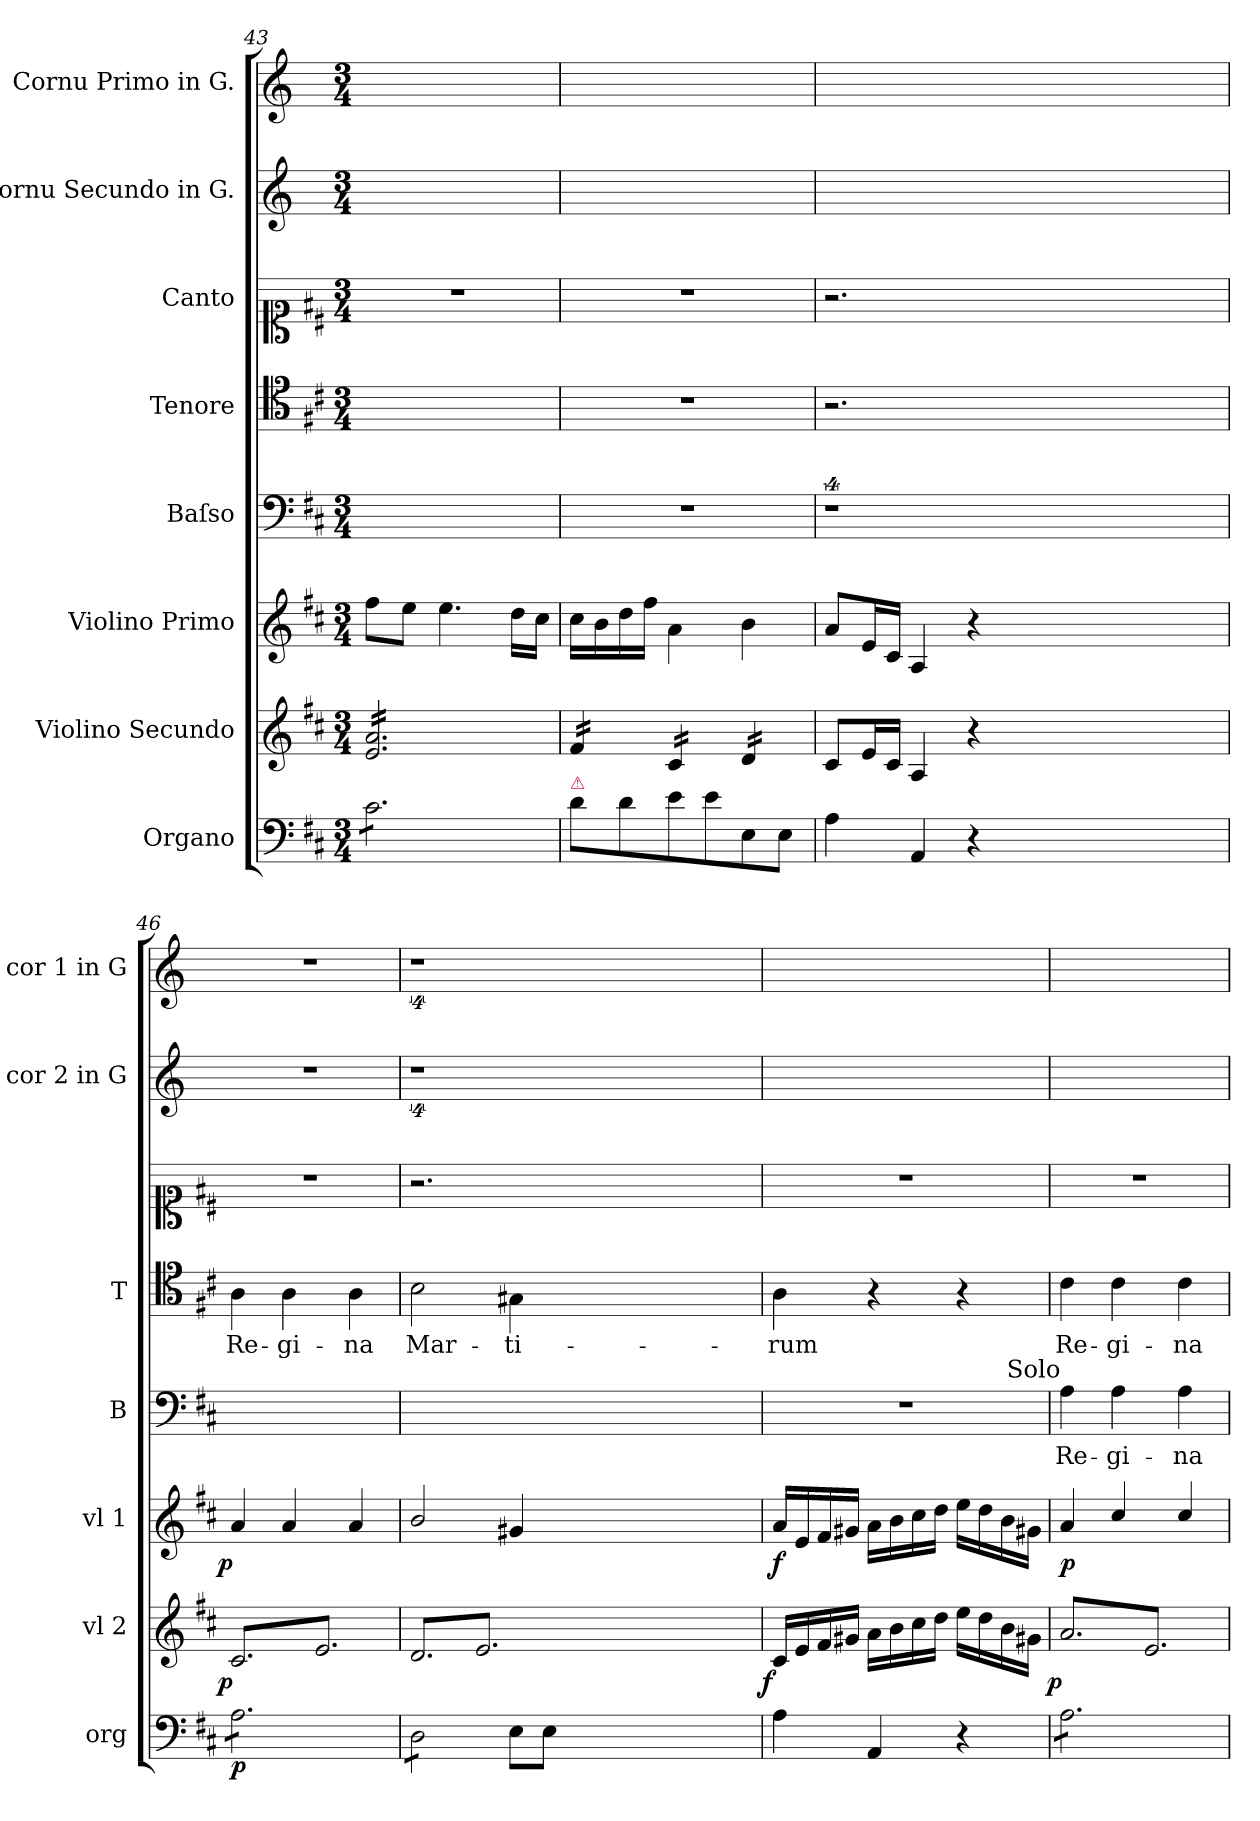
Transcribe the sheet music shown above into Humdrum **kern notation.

**kern	**dynam	**kern	**dynam	**kern	**dynam	**kern	**text	**kern	**text	**kern	**kern	**kern
*part8	*part8	*part7	*part7	*part6	*part6	*part5	*part5	*part4	*part4	*part3	*part2	*part1
*staff8	*staff8	*staff7	*staff7	*staff6	*staff6	*staff5	*staff5	*staff4	*staff4	*staff3	*staff2	*staff1
*I"Organo	*	*I"Violino Secundo	*	*I"Violino Primo	*	*I"Baſso	*	*I"Tenore	*	*I"Canto	*I"Cornu Secundo in G.	*I"Cornu Primo in G.
*I'org	*	*I'vl 2	*	*I'vl 1	*	*I'B	*	*I'T	*	*	*I'cor 2 in G	*I'cor 1 in G
*clefF4	*	*clefG2	*	*clefG2	*	*clefF4	*	*clefC4	*	*clefC1	*clefG2	*clefG2
*	*	*	*	*	*	*	*	*	*	*	*ITrd6c10	*ITrd6c10
*k[f#c#]	*	*k[f#c#]	*	*k[f#c#]	*	*k[f#c#]	*	*k[f#c#]	*	*k[f#c#]	*k[f#c#]	*k[f#c#]
*D:	*	*D:	*	*D:	*	*D:	*	*D:	*	*D:	*D:	*D:
*M3/4	*	*M3/4	*	*M3/4	*	*M3/4	*	*M3/4	*	*M3/4	*M3/4	*M3/4
=43	=43	=43	=43	=43	=43	=43	=43	=43	=43	=43	=43	=43
*tremolo	*	*	*	*	*	*	*	*	*	*	*	*
*	*	*tremolo	*	*	*	*	*	*	*	*	*	*
8c#\L	.	16e/ 16a/LL	.	8ff#\L	.	2.ryy	.	2.ryy	.	2.r	2.ryy	2.ryy
.	.	16e/ 16a/	.	.	.	.	.	.	.	.	.	.
8c#\	.	16e/ 16a/	.	8ee\J	.	.	.	.	.	.	.	.
.	.	16e/ 16a/	.	.	.	.	.	.	.	.	.	.
8c#\	.	16e/ 16a/	.	4.ee\	.	.	.	.	.	.	.	.
.	.	16e/ 16a/	.	.	.	.	.	.	.	.	.	.
8c#\	.	16e/ 16a/	.	.	.	.	.	.	.	.	.	.
.	.	16e/ 16a/	.	.	.	.	.	.	.	.	.	.
8c#\	.	16e/ 16a/	.	.	.	.	.	.	.	.	.	.
.	.	16e/ 16a/	.	.	.	.	.	.	.	.	.	.
8c#\J	.	16e/ 16a/	.	16dd\LL	.	.	.	.	.	.	.	.
*Xtremolo	*	*	*	*	*	*	*	*	*	*	*	*
.	.	16e/ 16a/JJ	.	16cc#\JJ	.	.	.	.	.	.	.	.
=44	=44	=44	=44	=44	=44	=44	=44	=44	=44	=44	=44	=44
!LO:TX:a:color=crimson:t=⚠	!	!	!	!	!	!	!	!	!	!	!	!
8d\L	.	16f#/LL	.	16cc#\LL	.	2.r	.	2.r	.	2.r	2.ryy	2.ryy
.	.	16f#/	.	16b\	.	.	.	.	.	.	.	.
8d\	.	16f#/	.	16dd\	.	.	.	.	.	.	.	.
.	.	16f#/JJ	.	16ff#\JJ	.	.	.	.	.	.	.	.
8e\	.	16c#/LL	.	4a\	.	.	.	.	.	.	.	.
.	.	16c#/	.	.	.	.	.	.	.	.	.	.
8e\	.	16c#/	.	.	.	.	.	.	.	.	.	.
.	.	16c#/JJ	.	.	.	.	.	.	.	.	.	.
8E/	.	16d/LL	.	4b\	.	.	.	.	.	.	.	.
.	.	16d/	.	.	.	.	.	.	.	.	.	.
8E/J	.	16d/	.	.	.	.	.	.	.	.	.	.
.	.	16d/JJ	.	.	.	.	.	.	.	.	.	.
*	*	*Xtremolo	*	*	*	*	*	*	*	*	*	*
=45	=45	=45	=45	=45	=45	=45	=45	=45	=45	=45	=45	=45
4A\	.	8c#/L	.	8a/L	.	4%9r	.	2.r	.	2.r	0ryy	0ryy
.	.	16e/L	.	16e/L	.	.	.	.	.	.	.	.
.	.	16c#/JJ	.	16c#/JJ	.	.	.	.	.	.	.	.
4AA/	.	4A/	.	4A/	.	.	.	.	.	.	.	.
4r	.	4r	.	4r	.	.	.	.	.	.	.	.
1.ryy	.	1.ryy	.	1.ryy	.	.	.	1.ryy	.	1.ryy	.	.
.	.	.	.	.	.	.	.	.	.	.	4ryy	4ryy
=46	=46	=46	=46	=46	=46	=46	=46	=46	=46	=46	=46	=46
!	!	!	!LO:DY:rj	!	!LO:DY:b:rj	!	!	!	!	!	!	!
*tremolo	*	*	*	*	*	*	*	*	*	*	*	*
*	*	*tremolo	*	*	*	*	*	*	*	*	*	*
8A\L	p	8c#/L	p	4a/	p	2.ryy	.	4A\	Re-	2.r	2.r	2.r
8A\	.	8e/	.	.	.	.	.	.	.	.	.	.
8A\	.	8c#/	.	4a/	.	.	.	4A\	-gi-	.	.	.
8A\	.	8e/	.	.	.	.	.	.	.	.	.	.
8A\	.	8c#/	.	4a/	.	.	.	4A\	-na	.	.	.
8A\J	.	8e/J	.	.	.	.	.	.	.	.	.	.
=47	=47	=47	=47	=47	=47	=47	=47	=47	=47	=47	=47	=47
8D\L	.	8d/L	.	2b/	.	0ryy	.	2B\	Mar-	2.r	4%9r	4%9r
8D\	.	8e/	.	.	.	.	.	.	.	.	.	.
8D\	.	8d/	.	.	.	.	.	.	.	.	.	.
8D\J	.	8e/	.	.	.	.	.	.	.	.	.	.
*Xtremolo	*	*	*	*	*	*	*	*	*	*	*	*
8E\L	.	8d/	.	4g#X/	.	.	.	4G#X\	-ti-	.	.	.
8E\J	.	8e/J	.	.	.	.	.	.	.	.	.	.
*	*	*Xtremolo	*	*	*	*	*	*	*	*	*	*
1.ryy	.	1.ryy	.	1.ryy	.	.	.	1.ryy	.	1.ryy	.	.
.	.	.	.	.	.	.	.	.	.	.	.	.
.	.	.	.	.	.	.	.	.	.	.	.	.
.	.	.	.	.	.	4ryy	.	.	.	.	.	.
=48	=48	=48	=48	=48	=48	=48	=48	=48	=48	=48	=48	=48
!	!	!	!LO:DY:rj	!	!LO:DY:b	!	!	!	!	!	!	!
4A\	.	16c#/LL	f	16a/LL	f	2.r	.	4A\	-rum	2.r	2.ryy	2.ryy
.	.	16e/	.	16e/	.	.	.	.	.	.	.	.
.	.	16f#/	.	16f#/	.	.	.	.	.	.	.	.
.	.	16g#X/JJ	.	16g#X/JJ	.	.	.	.	.	.	.	.
4AA/	.	16a\LL	.	16a\LL	.	.	.	4r	.	.	.	.
.	.	16b\	.	16b\	.	.	.	.	.	.	.	.
.	.	16cc#\	.	16cc#\	.	.	.	.	.	.	.	.
.	.	16dd\JJ	.	16dd\JJ	.	.	.	.	.	.	.	.
4r	.	16ee\LL	.	16ee\LL	.	.	.	4r	.	.	.	.
.	.	16dd\	.	16dd\	.	.	.	.	.	.	.	.
.	.	16b\	.	16b\	.	.	.	.	.	.	.	.
.	.	16g#X\JJ	.	16g#X\JJ	.	.	.	.	.	.	.	.
=49	=49	=49	=49	=49	=49	=49	=49	=49	=49	=49	=49	=49
!	!	!	!	!	!	!LO:TX:a:rj:t=Solo	!	!	!	!	!	!
!	!	!	!LO:DY:rj	!	!LO:DY:b	!	!	!	!LO:LY:i	!	!	!
*tremolo	*	*	*	*	*	*	*	*	*	*	*	*
*	*	*tremolo	*	*	*	*	*	*	*	*	*	*
8A\L	.	8a/L	p	4a/	p	4A\	Re-	4c#\	Re-	2.r	2.ryy	2.ryy
8A\	.	8e/	.	.	.	.	.	.	.	.	.	.
!	!	!	!	!	!	!	!	!	!LO:LY:i	!	!	!
8A\	.	8a/	.	4cc#/	.	4A\	-gi-	4c#\	-gi-	.	.	.
8A\	.	8e/	.	.	.	.	.	.	.	.	.	.
!	!	!	!	!	!	!	!	!	!LO:LY:i	!	!	!
8A\	.	8a/	.	4cc#/	.	4A\	-na	4c#\	-na	.	.	.
8A\J	.	8e/J	.	.	.	.	.	.	.	.	.	.
*	*	*Xtremolo	*	*	*	*	*	*	*	*	*	*
*Xtremolo	*	*	*	*	*	*	*	*	*	*	*	*
.	.	.	.	.	.	.	.	.	.	.	.	.
.	.	.	.	.	.	.	.	.	.	.	.	.
.	.	.	.	.	.	.	.	.	.	.	.	.
=	=	=	=	=	=	=	=	=	=	=	=	=
*-	*-	*-	*-	*-	*-	*-	*-	*-	*-	*-	*-	*-
